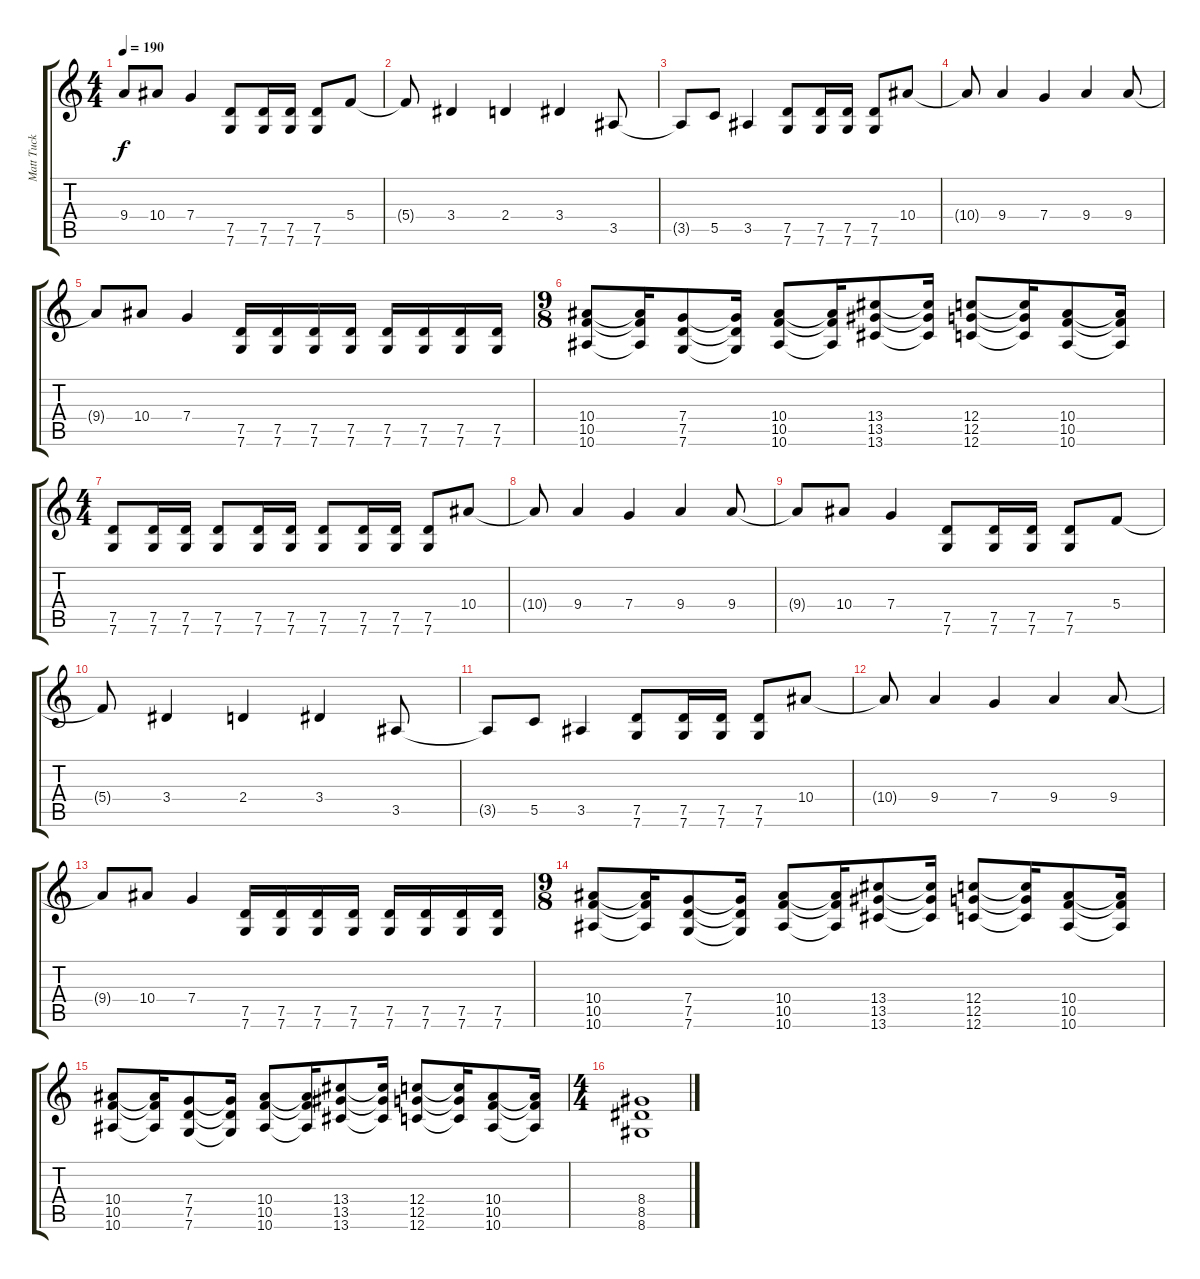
\track ("Matt Tuck" "Matt Tuck") {instrument distortionguitar}
\staff {score tabs}
\tuning (D4 A3 F3 C3 G2 C2) {hide}
\ts (4 4)
\tempo 190
\clef g2
\ks c
9.4{t}.8{dy f} 10.4.8 7.4.4 (7.5 7.6).8 (7.5 7.6).16 (7.5 7.6).16 (7.5 7.6).8 5.4.8 |
5.4{t}.8 3.4.4 2.4.4 3.4.4 3.5.8 |
3.5{t}.8 5.5.8 3.5.4 (7.5 7.6).8 (7.5 7.6).16 (7.5 7.6).16 (7.5 7.6).8 10.4.8 |
10.4{t}.8 9.4.4 7.4.4 9.4.4 9.4.8 |
9.4{t}.8 10.4.8 7.4.4 (7.5 7.6).16 (7.5 7.6).16 (7.5 7.6).16 (7.5 7.6).16 (7.5 7.6).16 (7.5 7.6).16 (7.5 7.6).16 (7.5 7.6).16 |
\ts (9 8)
(10.4 10.5 10.6).8 (10.4{t} 10.5{t} 10.6{t}).16 (7.4 7.5 7.6).8 (7.4{t} 7.5{t} 7.6{t}).16 (10.4 10.5 10.6).8 (10.4{t} 10.5{t} 10.6{t}).16 (13.4 13.5 13.6).8 (13.4{t} 13.5{t} 13.6{t}).16 (12.4 12.5 12.6).8 (12.4{t} 12.5{t} 12.6{t}).16 (10.4 10.5 10.6).8 (10.4{t} 10.5{t} 10.6{t}).16 |
\ts (4 4)
(7.5 7.6).8 (7.5 7.6).16 (7.5 7.6).16 (7.5 7.6).8 (7.5 7.6).16 (7.5 7.6).16 (7.5 7.6).8 (7.5 7.6).16 (7.5 7.6).16 (7.5 7.6).8 10.4.8 |
10.4{t}.8 9.4.4 7.4.4 9.4.4 9.4.8 |
9.4{t}.8 10.4.8 7.4.4 (7.5 7.6).8 (7.5 7.6).16 (7.5 7.6).16 (7.5 7.6).8 5.4.8 |
5.4{t}.8 3.4.4 2.4.4 3.4.4 3.5.8 |
3.5{t}.8 5.5.8 3.5.4 (7.5 7.6).8 (7.5 7.6).16 (7.5 7.6).16 (7.5 7.6).8 10.4.8 |
10.4{t}.8 9.4.4 7.4.4 9.4.4 9.4.8 |
9.4{t}.8 10.4.8 7.4.4 (7.5 7.6).16 (7.5 7.6).16 (7.5 7.6).16 (7.5 7.6).16 (7.5 7.6).16 (7.5 7.6).16 (7.5 7.6).16 (7.5 7.6).16 |
\ts (9 8)
(10.4 10.5 10.6).8 (10.4{t} 10.5{t} 10.6{t}).16 (7.4 7.5 7.6).8 (7.4{t} 7.5{t} 7.6{t}).16 (10.4 10.5 10.6).8 (10.4{t} 10.5{t} 10.6{t}).16 (13.4 13.5 13.6).8 (13.4{t} 13.5{t} 13.6{t}).16 (12.4 12.5 12.6).8 (12.4{t} 12.5{t} 12.6{t}).16 (10.4 10.5 10.6).8 (10.4{t} 10.5{t} 10.6{t}).16 |
(10.4 10.5 10.6).8 (10.4{t} 10.5{t} 10.6{t}).16 (7.4 7.5 7.6).8 (7.4{t} 7.5{t} 7.6{t}).16 (10.4 10.5 10.6).8 (10.4{t} 10.5{t} 10.6{t}).16 (13.4 13.5 13.6).8 (13.4{t} 13.5{t} 13.6{t}).16 (12.4 12.5 12.6).8 (12.4{t} 12.5{t} 12.6{t}).16 (10.4 10.5 10.6).8 (10.4{t} 10.5{t} 10.6{t}).16 |
\ts (4 4)
(8.4 8.5 8.6).1
